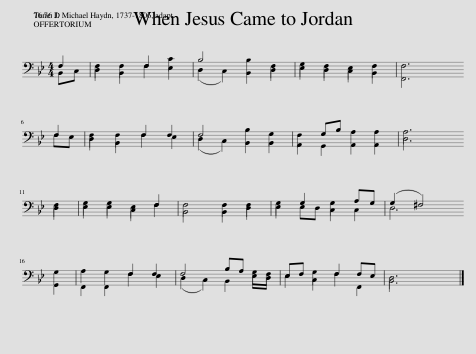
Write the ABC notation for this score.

X:1
%%score ( 1 2 )
L:1/8
M:4/4
I:linebreak $
K:Bb
V:1 bass
V:2 bass
V:1
 F,2 | F,2 F,2 F,2 C2 | B,4 B,2 F,2 | G,2 F,2 E,2 F,2 | F,6 |$ %5
 F,2 | F,2 F,2 F,2 F,2 | F,4 B,2 G,2 | F,2 G,B, A,2 A,2 | A,6 |$ %10
 F,2 | G,2 G,2 E,2 F,2 | F,4 F,2 F,2 | G,2 G,2 G,2 A,G, | (G,2 ^F,4) |$ %15
 G,2 | A,2 G,2 F,2 F,2 | F,4 B,A, G,F, | E,F, G,2 F,2 F,E, | D,6 x2 |] %20
V:2
 B,,C, | D,2 B,,2 F,2 E,2 | (D,2 C,2) B,,2 D,2 | E,2 D,2 C,2 B,,2 | F,,6 |$ %5
 F,E, | D,2 B,,2 F,2 E,2 | (D,2 C,2) B,,2 B,,2 | A,,2 G,,2 A,,2 A,,2 | D,6 |$ %10
 D,2 | E,2 E,2 C,2 F,2 | B,,4 B,,2 D,2 | E,2 E,D, C,2 C,2 | D,6 |$ %15
 G,,2 | F,,2 F,,2 F,2 E,2 | (D,2 C,2) B,,2 E,D, | E,2 C,2 F,2 F,,2 | B,,6 x2 |] %20
